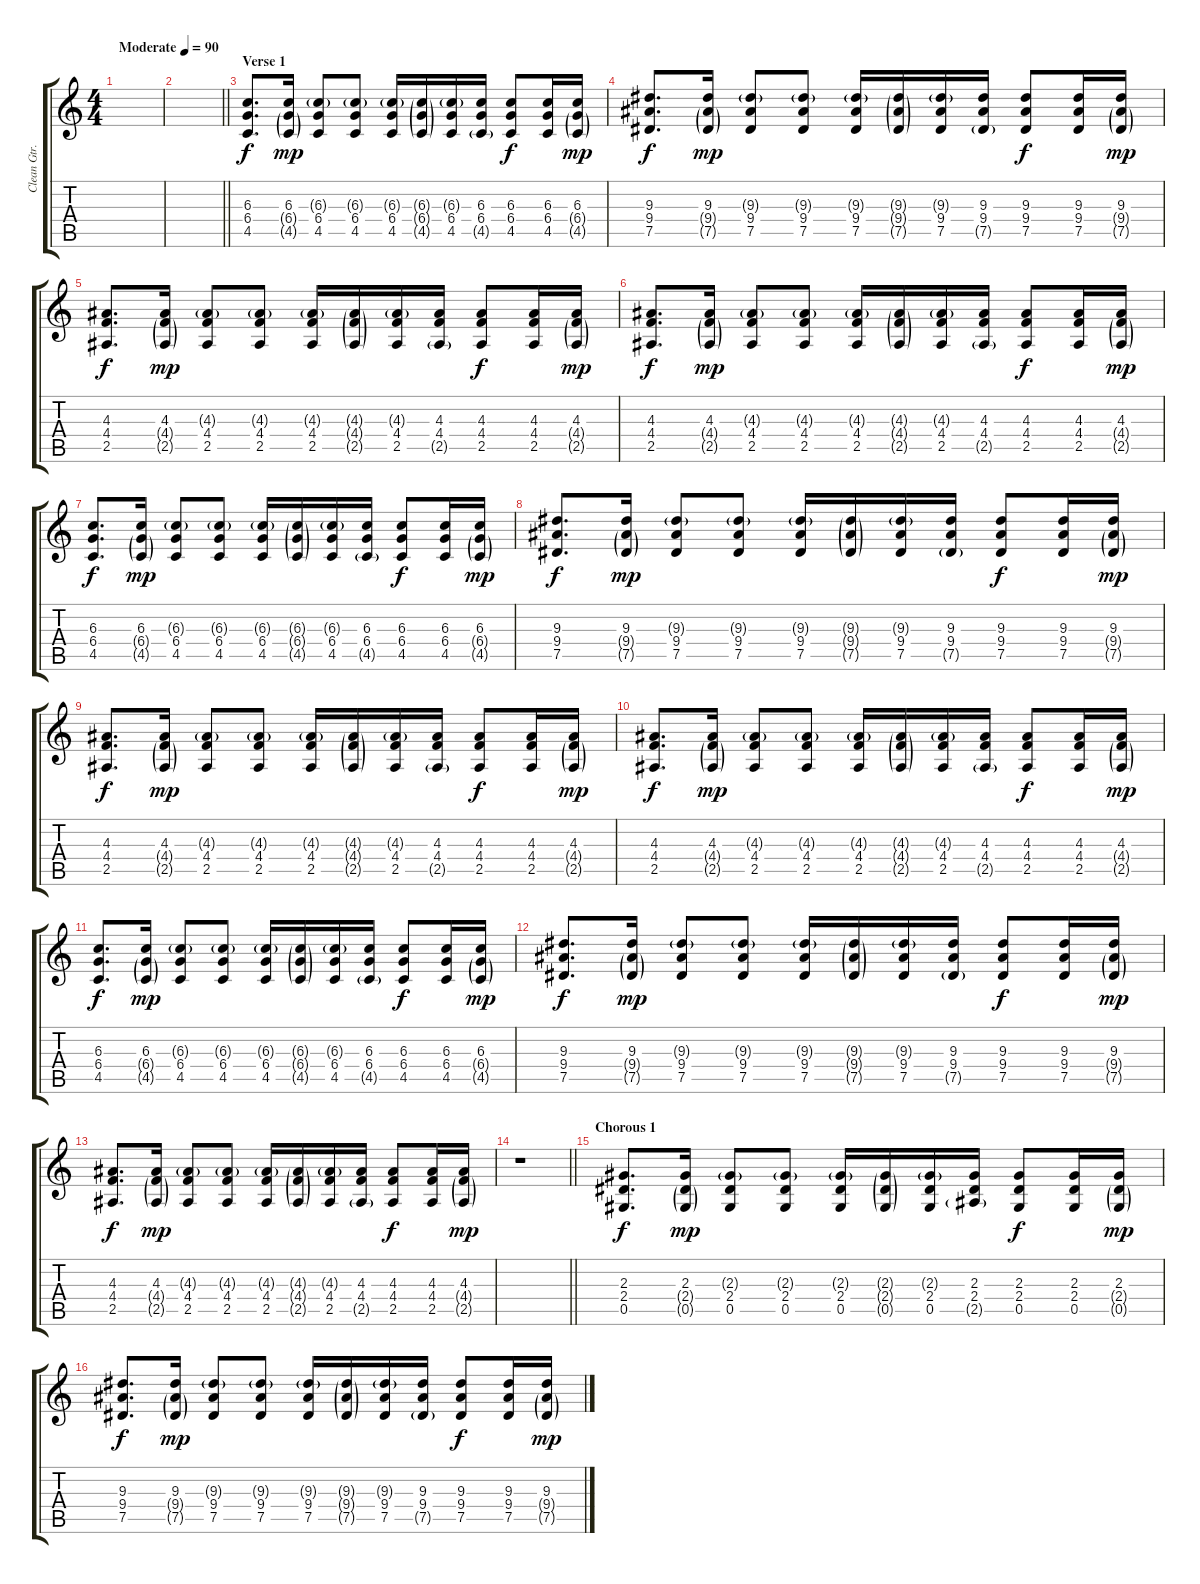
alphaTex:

\track ("Clean Gtr. 1" "Clean Gtr.") {instrument acousticguitarnylon}
\staff {score tabs}
\tuning (Eb4 Bb3 Gb3 Db3 Ab2 Eb2) {hide}
\ts (4 4)
\tempo (90 "Moderate")
\clef g2
\ks c
|
\barLineRight lightlight
|
\section ("" "Verse 1")
(6.3 6.4 4.5).8{d} (6.3 6.4{g} 4.5{g}).16{dy mp} (6.3{g} 6.4 4.5).8 (6.3{g} 6.4 4.5).8 (6.3{g} 6.4 4.5).16 (6.3{g} 6.4{g} 4.5{g}).16 (6.3{g} 6.4 4.5).16 (6.3 6.4 4.5{g}).16 (6.3 6.4 4.5).8{dy f} (6.3 6.4 4.5).16 (6.3 6.4{g} 4.5{g}).16{dy mp} |
(9.3 9.4 7.5).8{d dy f} (9.3 9.4{g} 7.5{g}).16{dy mp} (9.3{g} 9.4 7.5).8 (9.3{g} 9.4 7.5).8 (9.3{g} 9.4 7.5).16 (9.3{g} 9.4{g} 7.5{g}).16 (9.3{g} 9.4 7.5).16 (9.3 9.4 7.5{g}).16 (9.3 9.4 7.5).8{dy f} (9.3 9.4 7.5).16 (9.3 9.4{g} 7.5{g}).16{dy mp} |
(4.3 4.4 2.5).8{d dy f} (4.3 4.4{g} 2.5{g}).16{dy mp} (4.3{g} 4.4 2.5).8 (4.3{g} 4.4 2.5).8 (4.3{g} 4.4 2.5).16 (4.3{g} 4.4{g} 2.5{g}).16 (4.3{g} 4.4 2.5).16 (4.3 4.4 2.5{g}).16 (4.3 4.4 2.5).8{dy f} (4.3 4.4 2.5).16 (4.3 4.4{g} 2.5{g}).16{dy mp} |
(4.3 4.4 2.5).8{d dy f} (4.3 4.4{g} 2.5{g}).16{dy mp} (4.3{g} 4.4 2.5).8 (4.3{g} 4.4 2.5).8 (4.3{g} 4.4 2.5).16 (4.3{g} 4.4{g} 2.5{g}).16 (4.3{g} 4.4 2.5).16 (4.3 4.4 2.5{g}).16 (4.3 4.4 2.5).8{dy f} (4.3 4.4 2.5).16 (4.3 4.4{g} 2.5{g}).16{dy mp} |
(6.3 6.4 4.5).8{d dy f} (6.3 6.4{g} 4.5{g}).16{dy mp} (6.3{g} 6.4 4.5).8 (6.3{g} 6.4 4.5).8 (6.3{g} 6.4 4.5).16 (6.3{g} 6.4{g} 4.5{g}).16 (6.3{g} 6.4 4.5).16 (6.3 6.4 4.5{g}).16 (6.3 6.4 4.5).8{dy f} (6.3 6.4 4.5).16 (6.3 6.4{g} 4.5{g}).16{dy mp} |
(9.3 9.4 7.5).8{d dy f} (9.3 9.4{g} 7.5{g}).16{dy mp} (9.3{g} 9.4 7.5).8 (9.3{g} 9.4 7.5).8 (9.3{g} 9.4 7.5).16 (9.3{g} 9.4{g} 7.5{g}).16 (9.3{g} 9.4 7.5).16 (9.3 9.4 7.5{g}).16 (9.3 9.4 7.5).8{dy f} (9.3 9.4 7.5).16 (9.3 9.4{g} 7.5{g}).16{dy mp} |
(4.3 4.4 2.5).8{d dy f} (4.3 4.4{g} 2.5{g}).16{dy mp} (4.3{g} 4.4 2.5).8 (4.3{g} 4.4 2.5).8 (4.3{g} 4.4 2.5).16 (4.3{g} 4.4{g} 2.5{g}).16 (4.3{g} 4.4 2.5).16 (4.3 4.4 2.5{g}).16 (4.3 4.4 2.5).8{dy f} (4.3 4.4 2.5).16 (4.3 4.4{g} 2.5{g}).16{dy mp} |
(4.3 4.4 2.5).8{d dy f} (4.3 4.4{g} 2.5{g}).16{dy mp} (4.3{g} 4.4 2.5).8 (4.3{g} 4.4 2.5).8 (4.3{g} 4.4 2.5).16 (4.3{g} 4.4{g} 2.5{g}).16 (4.3{g} 4.4 2.5).16{txt ""} (4.3 4.4 2.5{g}).16 (4.3 4.4 2.5).8{dy f} (4.3 4.4 2.5).16 (4.3 4.4{g} 2.5{g}).16{dy mp} |
(6.3 6.4 4.5).8{d dy f} (6.3 6.4{g} 4.5{g}).16{dy mp} (6.3{g} 6.4 4.5).8 (6.3{g} 6.4 4.5).8 (6.3{g} 6.4 4.5).16 (6.3{g} 6.4{g} 4.5{g}).16 (6.3{g} 6.4 4.5).16 (6.3 6.4 4.5{g}).16 (6.3 6.4 4.5).8{dy f} (6.3 6.4 4.5).16 (6.3 6.4{g} 4.5{g}).16{dy mp} |
(9.3 9.4 7.5).8{d dy f} (9.3 9.4{g} 7.5{g}).16{dy mp} (9.3{g} 9.4 7.5).8 (9.3{g} 9.4 7.5).8 (9.3{g} 9.4 7.5).16 (9.3{g} 9.4{g} 7.5{g}).16 (9.3{g} 9.4 7.5).16 (9.3 9.4 7.5{g}).16 (9.3 9.4 7.5).8{dy f} (9.3 9.4 7.5).16 (9.3 9.4{g} 7.5{g}).16{dy mp} |
(4.3 4.4 2.5).8{d dy f} (4.3 4.4{g} 2.5{g}).16{dy mp} (4.3{g} 4.4 2.5).8 (4.3{g} 4.4 2.5).8 (4.3{g} 4.4 2.5).16 (4.3{g} 4.4{g} 2.5{g}).16 (4.3{g} 4.4 2.5).16 (4.3 4.4 2.5{g}).16 (4.3 4.4 2.5).8{dy f} (4.3 4.4 2.5).16 (4.3 4.4{g} 2.5{g}).16{dy mp} |
\barLineRight lightlight
r.1 |
\section ("" "Chorous 1")
(2.3 2.4 0.5).8{d dy f} (2.3 2.4{g} 0.5{g}).16{dy mp} (2.3{g} 2.4 0.5).8 (2.3{g} 2.4 0.5).8 (2.3{g} 2.4 0.5).16 (2.3{g} 2.4{g} 0.5{g}).16 (2.3{g} 2.4 0.5).16 (2.3 2.4 2.5{g}).16 (2.3 2.4 0.5).8{dy f} (2.3 2.4 0.5).16 (2.3 2.4{g} 0.5{g}).16{dy mp} |
(9.3 9.4 7.5).8{d dy f} (9.3 9.4{g} 7.5{g}).16{dy mp} (9.3{g} 9.4 7.5).8 (9.3{g} 9.4 7.5).8 (9.3{g} 9.4 7.5).16 (9.3{g} 9.4{g} 7.5{g}).16 (9.3{g} 9.4 7.5).16 (9.3 9.4 7.5{g}).16 (9.3 9.4 7.5).8{dy f} (9.3 9.4 7.5).16 (9.3 9.4{g} 7.5{g}).16{dy mp}
